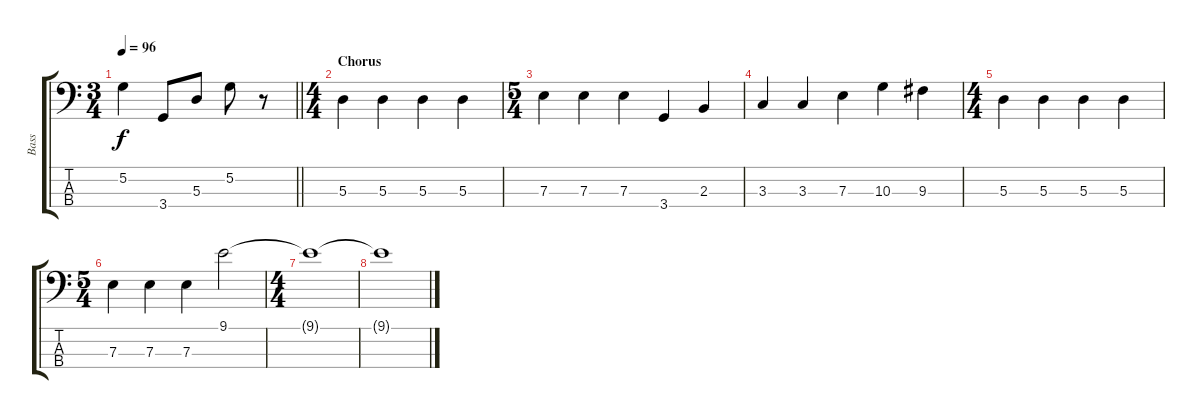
\track ("Bass" "Bass") {instrument electricbassfinger}
\staff {score tabs}
\tuning (G2 D2 A1 E1) {hide}
\ts (3 4)
\tempo 96
\clef f4
\barLineRight lightlight
\ks c
5.2{t}.4{dy f} 3.4.8 5.3.8 5.2.8 r.8 |
\ts (4 4)
\section ("" "Chorus")
5.3.4 5.3.4 5.3.4 5.3.4 |
\ts (5 4)
7.3.4 7.3.4 7.3.4 3.4.4 2.3.4 |
3.3.4 3.3.4 7.3.4 10.3.4 9.3.4 |
\ts (4 4)
5.3.4 5.3.4 5.3.4 5.3.4 |
\ts (5 4)
7.3.4 7.3.4 7.3.4 9.1.2 |
\ts (4 4)
9.1{t}.1 |
9.1{t}.1
